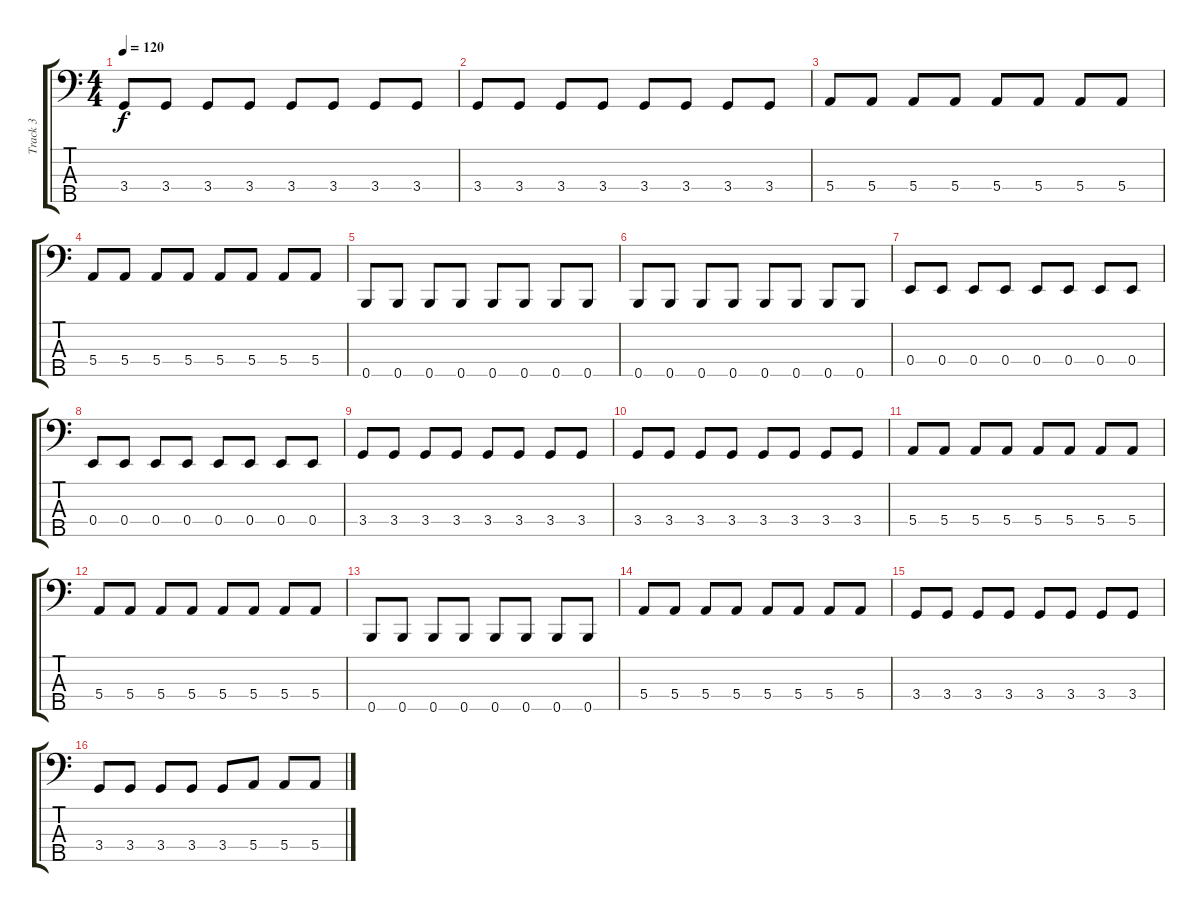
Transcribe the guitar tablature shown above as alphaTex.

\track ("Track 3" "Track 3") {instrument electricbasspick}
\staff {score tabs}
\tuning (G2 D2 A1 E1 B0) {hide}
\ts (4 4)
\tempo 120
\clef f4
\ks c
3.4.8{dy f} 3.4.8 3.4.8 3.4.8 3.4.8 3.4.8 3.4.8 3.4.8 |
3.4.8 3.4.8 3.4.8 3.4.8 3.4.8 3.4.8 3.4.8 3.4.8 |
5.4.8 5.4.8 5.4.8 5.4.8 5.4.8 5.4.8 5.4.8 5.4.8 |
5.4.8 5.4.8 5.4.8 5.4.8 5.4.8 5.4.8 5.4.8 5.4.8 |
0.5.8 0.5.8 0.5.8 0.5.8 0.5.8 0.5.8 0.5.8 0.5.8 |
0.5.8 0.5.8 0.5.8 0.5.8 0.5.8 0.5.8 0.5.8 0.5.8 |
0.4.8 0.4.8 0.4.8 0.4.8 0.4.8 0.4.8 0.4.8 0.4.8 |
0.4.8 0.4.8 0.4.8 0.4.8 0.4.8 0.4.8 0.4.8 0.4.8 |
3.4.8 3.4.8 3.4.8 3.4.8 3.4.8 3.4.8 3.4.8 3.4.8 |
3.4.8 3.4.8 3.4.8 3.4.8 3.4.8 3.4.8 3.4.8 3.4.8 |
5.4.8 5.4.8 5.4.8 5.4.8 5.4.8 5.4.8 5.4.8 5.4.8 |
5.4.8 5.4.8 5.4.8 5.4.8 5.4.8 5.4.8 5.4.8 5.4.8 |
0.5.8 0.5.8 0.5.8 0.5.8 0.5.8 0.5.8 0.5.8 0.5.8 |
5.4.8 5.4.8 5.4.8 5.4.8 5.4.8 5.4.8 5.4.8 5.4.8 |
3.4.8 3.4.8 3.4.8 3.4.8 3.4.8 3.4.8 3.4.8 3.4.8 |
3.4.8 3.4.8 3.4.8 3.4.8 3.4.8 5.4.8 5.4.8 5.4.8
